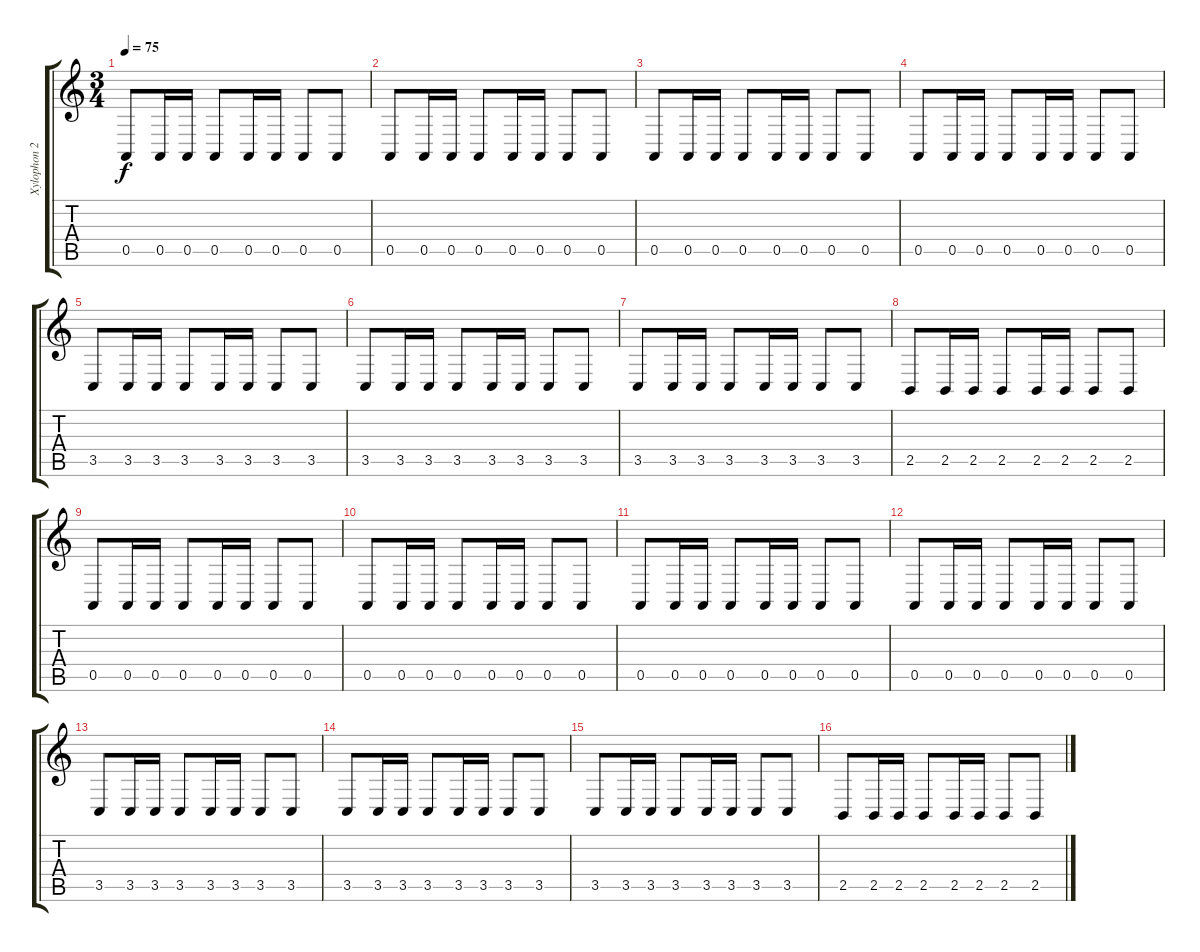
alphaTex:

\track ("Xylophon 2" "Xylophon 2") {instrument timpani}
\staff {score tabs}
\tuning (E4 B3 G3 D3 A2 E2) {hide}
\ts (3 4)
\tempo 75
\clef g2
\ks c
0.5.8{dy f} 0.5.16 0.5.16 0.5.8 0.5.16 0.5.16 0.5.8 0.5.8 |
0.5.8 0.5.16 0.5.16 0.5.8 0.5.16 0.5.16 0.5.8 0.5.8 |
0.5.8 0.5.16 0.5.16 0.5.8 0.5.16 0.5.16 0.5.8 0.5.8 |
0.5.8 0.5.16 0.5.16 0.5.8 0.5.16 0.5.16 0.5.8 0.5.8 |
3.5.8 3.5.16 3.5.16 3.5.8 3.5.16 3.5.16 3.5.8 3.5.8 |
3.5.8 3.5.16 3.5.16 3.5.8 3.5.16 3.5.16 3.5.8 3.5.8 |
3.5.8 3.5.16 3.5.16 3.5.8 3.5.16 3.5.16 3.5.8 3.5.8 |
2.5.8 2.5.16 2.5.16 2.5.8 2.5.16 2.5.16 2.5.8 2.5.8 |
0.5.8 0.5.16 0.5.16 0.5.8 0.5.16 0.5.16 0.5.8 0.5.8 |
0.5.8 0.5.16 0.5.16 0.5.8 0.5.16 0.5.16 0.5.8 0.5.8 |
0.5.8 0.5.16 0.5.16 0.5.8 0.5.16 0.5.16 0.5.8 0.5.8 |
0.5.8 0.5.16 0.5.16 0.5.8 0.5.16 0.5.16 0.5.8 0.5.8 |
3.5.8 3.5.16 3.5.16 3.5.8 3.5.16 3.5.16 3.5.8 3.5.8 |
3.5.8 3.5.16 3.5.16 3.5.8 3.5.16 3.5.16 3.5.8 3.5.8 |
3.5.8 3.5.16 3.5.16 3.5.8 3.5.16 3.5.16 3.5.8 3.5.8 |
2.5.8 2.5.16 2.5.16 2.5.8 2.5.16 2.5.16 2.5.8 2.5.8
